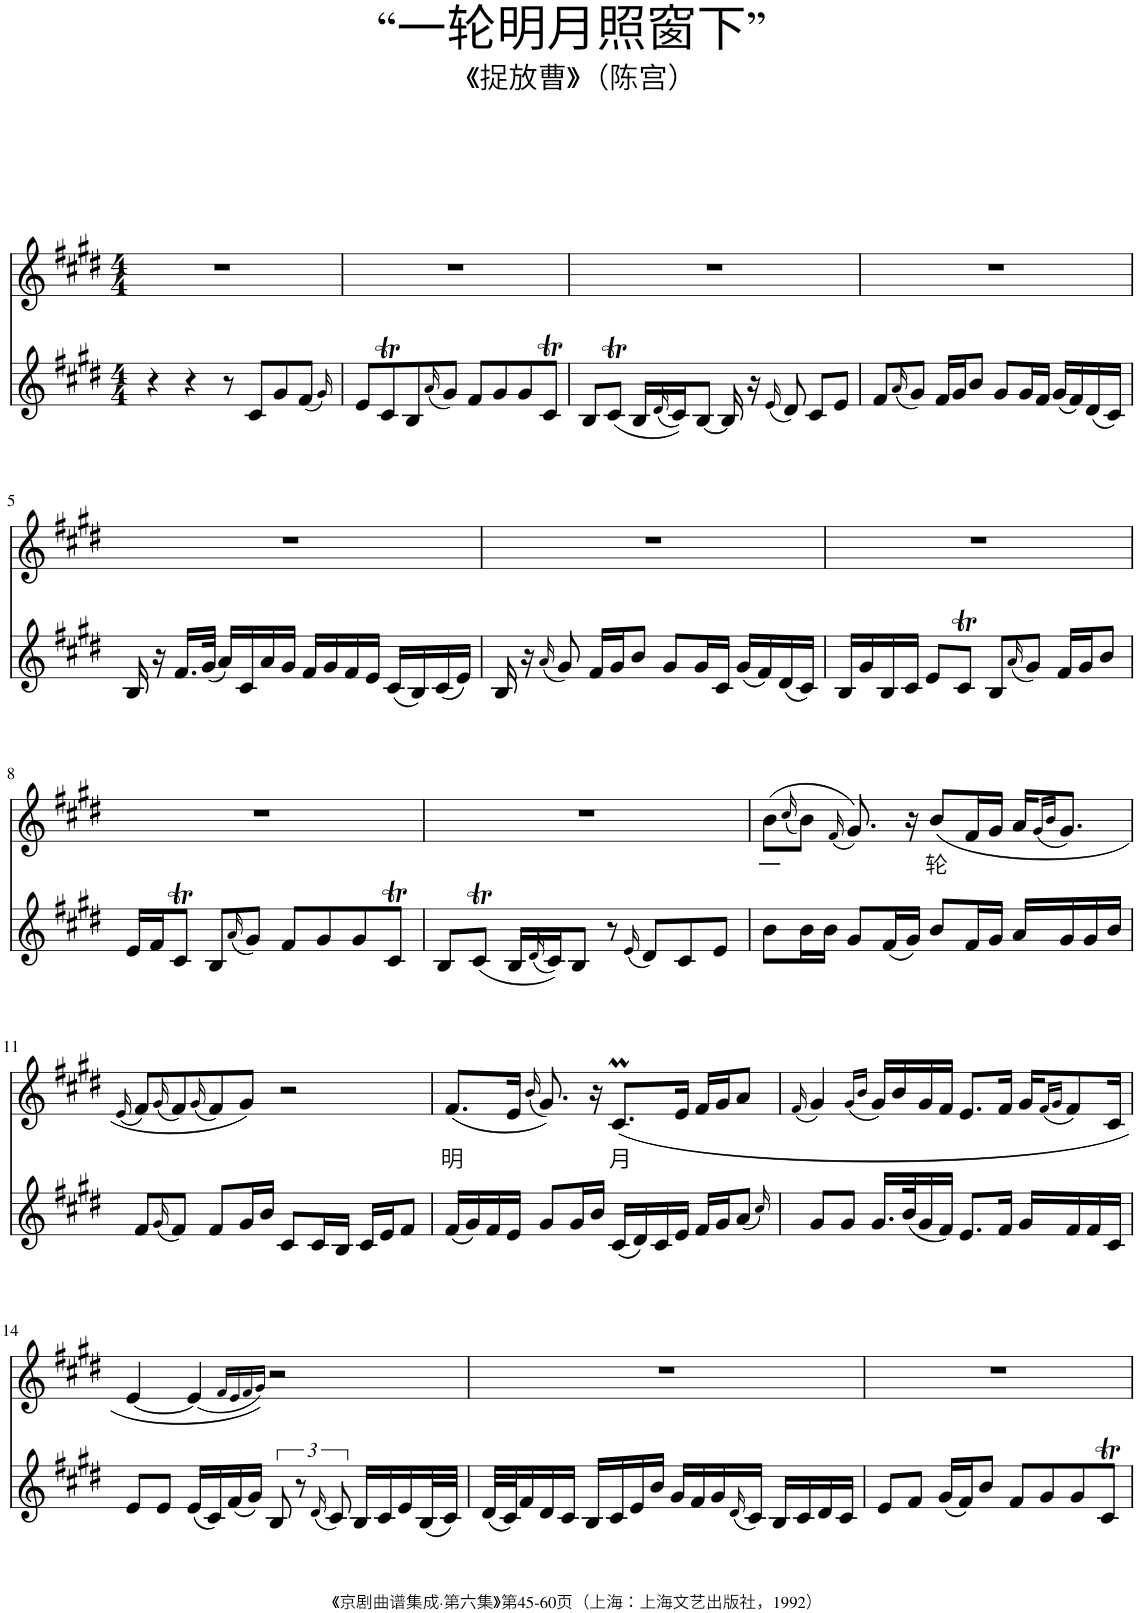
**kern	**kern	**text
*part2	*part1	*part1
*staff2	*staff1	*staff1
*I"Piano	*I"Piano	*
*I'Pno	*I'Pno	*
*clefG2	*clefG2	*
*k[f#c#g#d#]	*k[f#c#g#d#]	*
*M4/4	*M4/4	*
=1	=1	=1
4r	1r	.
4r	.	.
8r	.	.
8c#/L	.	.
8g#/	.	.
(8f#/J	.	.
16qg#/)	.	.
=2	=2	=2
8e/L	1r	.
8c#T/	.	.
8B/	.	.
(16qa/	.	.
8g#/J)	.	.
8f#/L	.	.
8g#/	.	.
8g#/	.	.
8c#T/J	.	.
=3	=3	=3
8B/L	1r	.
(8c#T/J	.	.
16B/LL	.	.
(16qd#/	.	.
16c#/J))	.	.
[8B/J	.	.
16B/]	.	.
16r	.	.
(16qe/	.	.
8d#/)	.	.
8c#/L	.	.
8e/J	.	.
=4	=4	=4
8f#/L	1r	.
(16qa/	.	.
8g#/J)	.	.
16f#/LL	.	.
16g#/J	.	.
8b/J	.	.
8g#/L	.	.
16g#/L	.	.
16f#/JJ	.	.
(16g#/LL	.	.
16f#/)	.	.
(16d#/	.	.
16c#/JJ)	.	.
!!LO:LB:g=z
=5	=5	=5
16B/	1r	.
16r	.	.
16.f#/LL	.	.
(32g#/JJk	.	.
16a/LL)	.	.
16c#/	.	.
16a/	.	.
16g#/JJ	.	.
16f#/LL	.	.
16g#/	.	.
16f#/	.	.
16e/JJ	.	.
(16c#/LL	.	.
16B/)	.	.
(16c#/	.	.
16e/JJ)	.	.
=6	=6	=6
16B/	1r	.
16r	.	.
(16qa/	.	.
8g#/)	.	.
16f#/LL	.	.
16g#/J	.	.
8b/J	.	.
8g#/L	.	.
16g#/L	.	.
16c#/JJ	.	.
(16g#/LL	.	.
16f#/)	.	.
(16d#/	.	.
16c#/JJ)	.	.
=7	=7	=7
16B/LL	1r	.
16g#/	.	.
16B/	.	.
16c#/JJ	.	.
8e/L	.	.
8c#T/J	.	.
8B/L	.	.
(16qa/	.	.
8g#/J)	.	.
16f#/LL	.	.
16g#/J	.	.
8b/J	.	.
!!LO:LB:g=z
=8	=8	=8
16e/LL	1r	.
16f#/J	.	.
8c#T/J	.	.
8B/L	.	.
(16qa/	.	.
8g#/J)	.	.
8f#/L	.	.
8g#/	.	.
8g#/	.	.
8c#T/J	.	.
=9	=9	=9
8B/L	1r	.
(8c#T/J	.	.
16B/LL	.	.
(16qd#/	.	.
16c#/J))	.	.
8B/J	.	.
8r	.	.
(16qe/	.	.
8d#/L)	.	.
8c#/	.	.
8e/J	.	.
=10	=10	=10
!	!	!LO:LY:b
8b\L	(8b\L	一
.	(16qcc#/	.
16b\L	8b\J)	.
16b\JJ	.	.
.	(16qf#/	.
8g#/L	8.g#/))	.
(16f#/L	.	.
16g#/JJ)	16r	.
!	!	!LO:LY:b
8b/L	(8b/L	轮
16f#/L	16f#/L	.
16g#/JJ	16g#/JJ	.
16a/LL	16a/KL	.
.	(16qg#/LL	.
.	16qb/JJ	.
16g#/	8.g#/J)	.
16g#/	.	.
16b/JJ	.	.
!!LO:LB:g=z
=11	=11	=11
.	(16qe/	.
8f#/L	8f#/L)	.
(16qg#/	(16qg#/	.
8f#/J)	8f#/)	.
.	(16qg#/	.
8f#/L	8f#/)	.
16g#/L	8g#/J)	.
16b/JJ	.	.
8c#/L	2r	.
16c#/L	.	.
16B/JJ	.	.
16c#/LL	.	.
16e/J	.	.
8f#/J	.	.
=12	=12	=12
!	!	!LO:LY:b
(16f#/LL	(8.f#/L	明
16g#/)	.	.
16f#/	.	.
16e/JJ	16e/Jk	.
.	(16qb/	.
8g#/L	8.g#/))	.
16g#/L	.	.
16b/JJ	16r	.
!	!	!LO:LY:b
(16c#/LL	(8.c#M/L	月
16d#/)	.	.
16c#/	.	.
16e/JJ	16e/Jk	.
16f#/LL	16f#/LL	.
16g#/J	16g#/J	.
(8a/J	8a/J	.
16qcc#/)	.	.
=13	=13	=13
.	(16qf#/	.
8g#/L	4g#/)	.
8g#/J	.	.
.	(16qg#/LL	.
.	16qb/JJ	.
16.g#/LL	16g#/LL)	.
.	16b/	.
(32b/K	.	.
16g#/	16g#/	.
16f#/JJ)	16f#/JJ	.
8.e/L	8.e/L	.
16f#/Jk	16f#/Jk	.
16g#/LL	16g#/KL	.
.	(16qf#/LL	.
.	16qg#/JJ	.
16f#/	8f#/)	.
16f#/	.	.
16c#/JJ	16c#/Jk	.
!!LO:LB:g=z
=14	=14	=14
8e/L	[4e/	.
8e/J	.	.
(16e/LL	(4e/]	.
16c#/)	.	.
(16f#/	.	.
16g#/JJ)	.	.
.	16qf#/LL	.
.	16qe/	.
.	16qf#/	.
.	16qg#/JJ))	.
12B/	2r	.
12r	.	.
(16qd#/	.	.
12c#/)	.	.
16B/LL	.	.
16c#/	.	.
16e/	.	.
(32B/L	.	.
32c#/JJJ)	.	.
=15	=15	=15
(32d#/LLL	1r	.
32c#/J)	.	.
16f#/	.	.
16d#/	.	.
16c#/JJ	.	.
16B/LL	.	.
16c#/	.	.
16e/	.	.
16b/JJ	.	.
16g#/LL	.	.
16f#/	.	.
16g#/	.	.
(16qd#/	.	.
16c#/JJ)	.	.
16B/LL	.	.
16c#/	.	.
16d#/	.	.
16c#/JJ	.	.
=16	=16	=16
8e/L	1r	.
8f#/J	.	.
(16g#/LL	.	.
16f#/J)	.	.
8b/J	.	.
8f#/L	.	.
8g#/	.	.
8g#/	.	.
8c#T/J	.	.
=	=	=
*-	*-	*-
